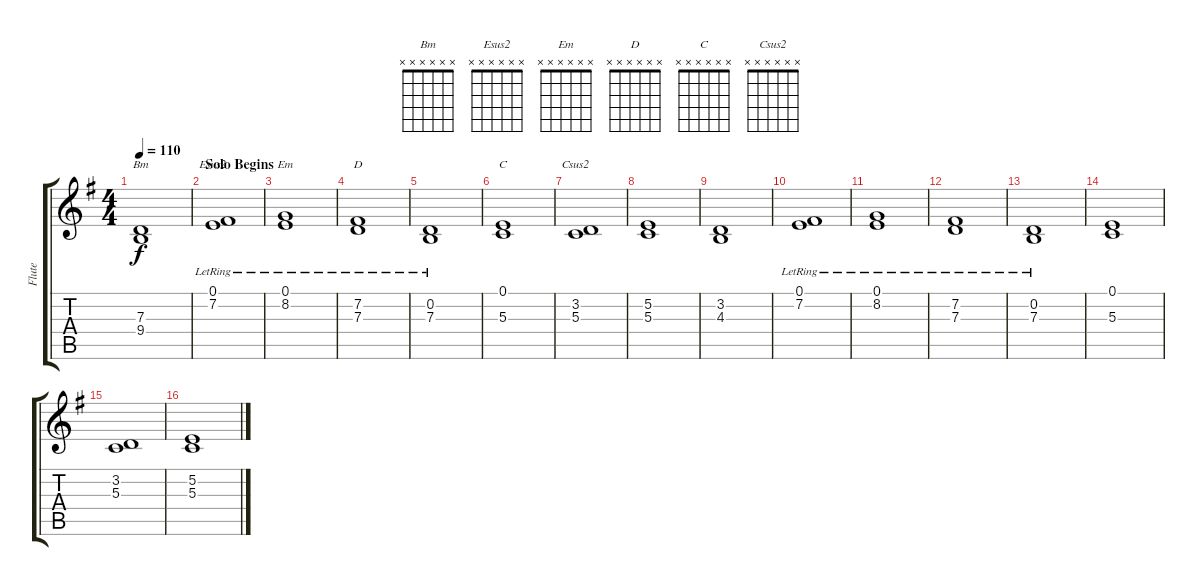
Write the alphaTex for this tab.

\track ("Flute" "Flute") {instrument flute}
\staff {score tabs}
\tuning (E4 B3 G3 D3 A2 E2) {hide}
\chord ("Bm" x x x x x x)
\chord ("Esus2" x x x x x x)
\chord ("Em" x x x x x x)
\chord ("D" x x x x x x)
\chord ("C" x x x x x x)
\chord ("Csus2" x x x x x x)
\ts (4 4)
\tempo 110
\clef g2
\ks g
(7.3 9.4).1{ch "Bm" dy f} |
\section ("" "Solo Begins")
(0.1{lr} 7.2{lr}).1{ch "Esus2" volume 12} |
(0.1{lr} 8.2{lr}).1{ch "Em"} |
(7.2{lr} 7.3{lr}).1{ch "D"} |
(0.2{lr} 7.3{lr}).1 |
(0.1 5.3).1{ch "C"} |
(3.2 5.3).1{ch "Csus2"} |
(5.2 5.3).1 |
(3.2 4.3).1 |
(0.1{lr} 7.2{lr}).1 |
(0.1{lr} 8.2{lr}).1 |
(7.2{lr} 7.3{lr}).1 |
(0.2{lr} 7.3{lr}).1 |
(0.1 5.3).1 |
(3.2 5.3).1 |
(5.2 5.3).1
